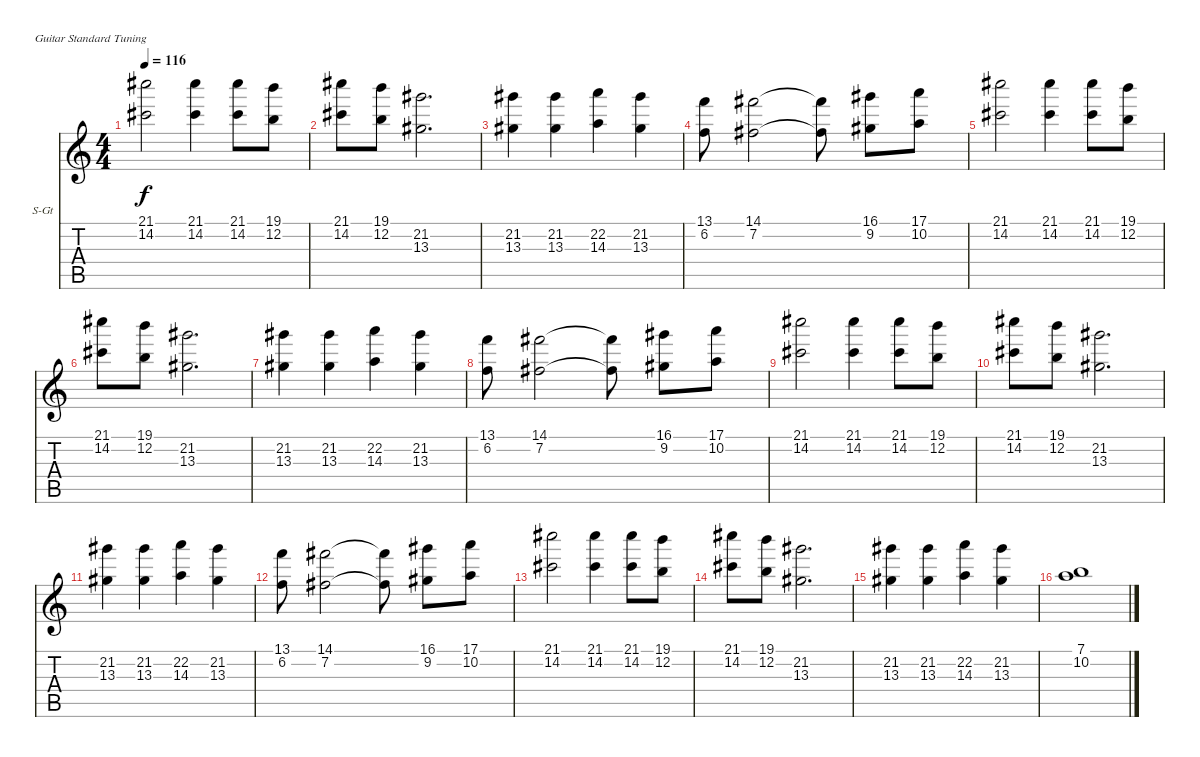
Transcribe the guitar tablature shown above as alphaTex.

\bracketExtendMode nobrackets
\firstSystemTrackNameOrientation horizontal
\otherSystemsTrackNameOrientation horizontal
\track ("Keyboard and High strings" "S-Gt") {instrument stringensemble1}
\staff {score tabs}
\tuning (E4 B3 G3 D3 A2 E2)
\displaytranspose 12
\ts (4 4)
\tempo 116
\clef g2
\ks c
(21.1 14.2).2{dy f} (21.1 14.2).4 (21.1 14.2).8 (19.1 12.2).8 |
(21.1 14.2).8 (19.1 12.2).8 (21.2 13.3).2{d} |
(21.2 13.3).4 (21.2 13.3).4 (22.2 14.3).4 (21.2 13.3).4 |
(13.1 6.2).8 (14.1 7.2).2 (14.1{t} 7.2{t}).8 (16.1 9.2).8 (17.1 10.2).8 |
(21.1 14.2).2 (21.1 14.2).4 (21.1 14.2).8 (19.1 12.2).8 |
(21.1 14.2).8 (19.1 12.2).8 (21.2 13.3).2{d} |
(21.2 13.3).4 (21.2 13.3).4 (22.2 14.3).4 (21.2 13.3).4 |
(13.1 6.2).8 (14.1 7.2).2 (14.1{t} 7.2{t}).8 (16.1 9.2).8 (17.1 10.2).8 |
(21.1 14.2).2 (21.1 14.2).4 (21.1 14.2).8 (19.1 12.2).8 |
(21.1 14.2).8 (19.1 12.2).8 (21.2 13.3).2{d} |
(21.2 13.3).4 (21.2 13.3).4 (22.2 14.3).4 (21.2 13.3).4 |
(13.1 6.2).8 (14.1 7.2).2 (14.1{t} 7.2{t}).8 (16.1 9.2).8 (17.1 10.2).8 |
(21.1 14.2).2 (21.1 14.2).4 (21.1 14.2).8 (19.1 12.2).8 |
(21.1 14.2).8 (19.1 12.2).8 (21.2 13.3).2{d} |
(21.2 13.3).4 (21.2 13.3).4 (22.2 14.3).4 (21.2 13.3).4 |
(7.1 10.2).1
